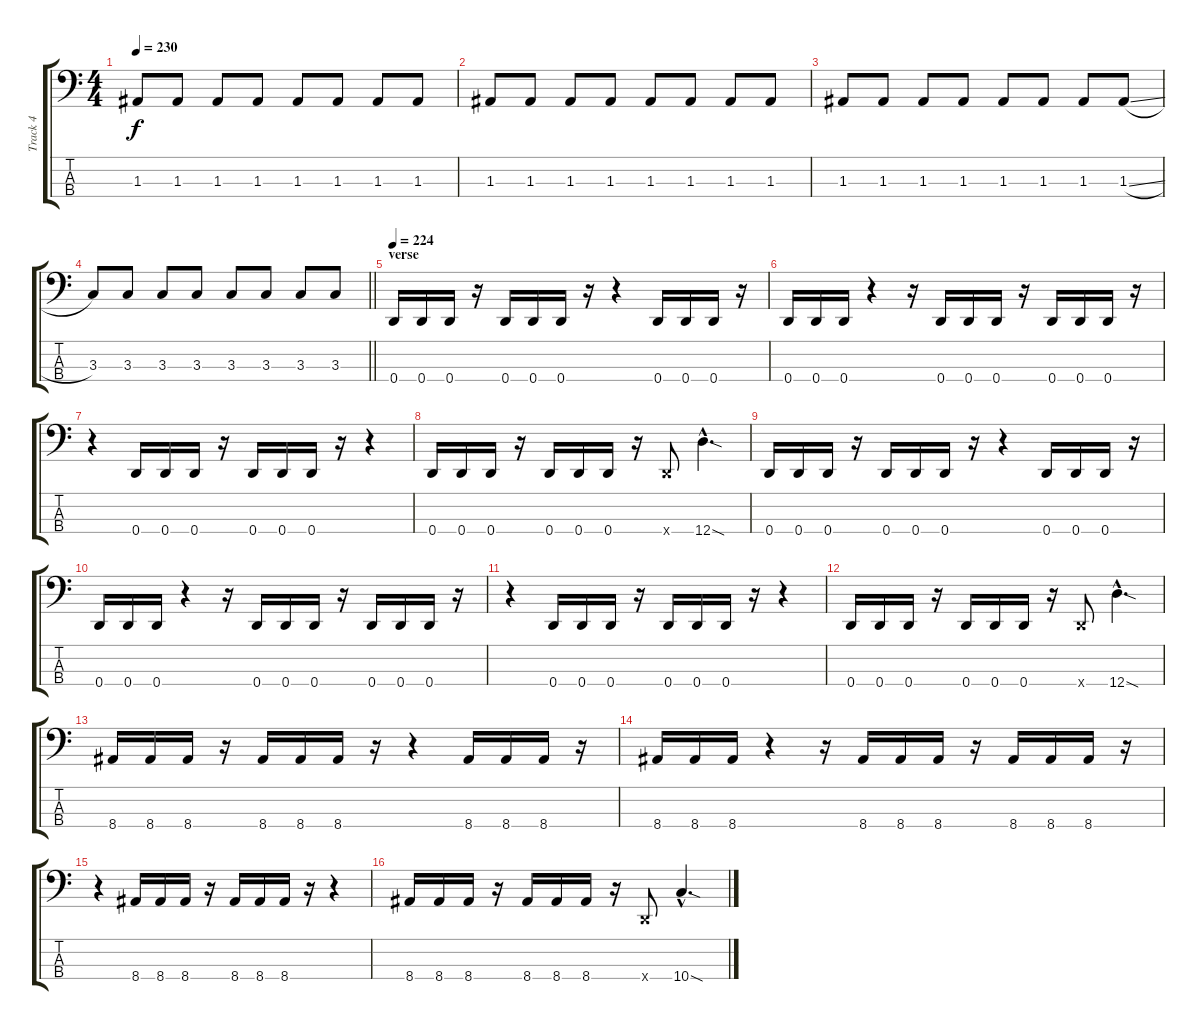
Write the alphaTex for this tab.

\track ("Track 4" "Track 4") {instrument electricbasspick}
\staff {score tabs}
\tuning (G2 D2 A1 D1) {hide}
\ts (4 4)
\tempo 230
\clef f4
\ks c
1.3.8{dy f} 1.3.8 1.3.8 1.3.8 1.3.8 1.3.8 1.3.8 1.3.8 |
1.3.8 1.3.8 1.3.8 1.3.8 1.3.8 1.3.8 1.3.8 1.3.8 |
1.3.8 1.3.8 1.3.8 1.3.8 1.3.8 1.3.8 1.3.8 1.3{sl}.8 |
\barLineRight lightlight
3.3.8 3.3.8 3.3.8 3.3.8 3.3.8 3.3.8 3.3.8 3.3.8 |
\section ("" "verse")
\tempo 224
0.4.16 0.4.16 0.4.16 r.16 0.4.16 0.4.16 0.4.16 r.16 r.4 0.4.16 0.4.16 0.4.16 r.16 |
0.4.16 0.4.16 0.4.16 r.4 r.16 0.4.16 0.4.16 0.4.16 r.16 0.4.16 0.4.16 0.4.16 r.16 |
r.4 0.4.16 0.4.16 0.4.16 r.16 0.4.16 0.4.16 0.4.16 r.16 r.4 |
0.4.16 0.4.16 0.4.16 r.16 0.4.16 0.4.16 0.4.16 r.16 0.4{x}.8 12.4{sod hac}.4{d} |
0.4.16 0.4.16 0.4.16 r.16 0.4.16 0.4.16 0.4.16 r.16 r.4 0.4.16 0.4.16 0.4.16 r.16 |
0.4.16 0.4.16 0.4.16 r.4 r.16 0.4.16 0.4.16 0.4.16 r.16 0.4.16 0.4.16 0.4.16 r.16 |
r.4 0.4.16 0.4.16 0.4.16 r.16 0.4.16 0.4.16 0.4.16 r.16 r.4 |
0.4.16 0.4.16 0.4.16 r.16 0.4.16 0.4.16 0.4.16 r.16 0.4{x}.8 12.4{sod hac}.4{d} |
8.4.16 8.4.16 8.4.16 r.16 8.4.16 8.4.16 8.4.16 r.16 r.4 8.4.16 8.4.16 8.4.16 r.16 |
8.4.16 8.4.16 8.4.16 r.4 r.16 8.4.16 8.4.16 8.4.16 r.16 8.4.16 8.4.16 8.4.16 r.16 |
r.4 8.4.16 8.4.16 8.4.16 r.16 8.4.16 8.4.16 8.4.16 r.16 r.4 |
8.4.16 8.4.16 8.4.16 r.16 8.4.16 8.4.16 8.4.16 r.16 0.4{x}.8 10.4{sod hac}.4{d}
